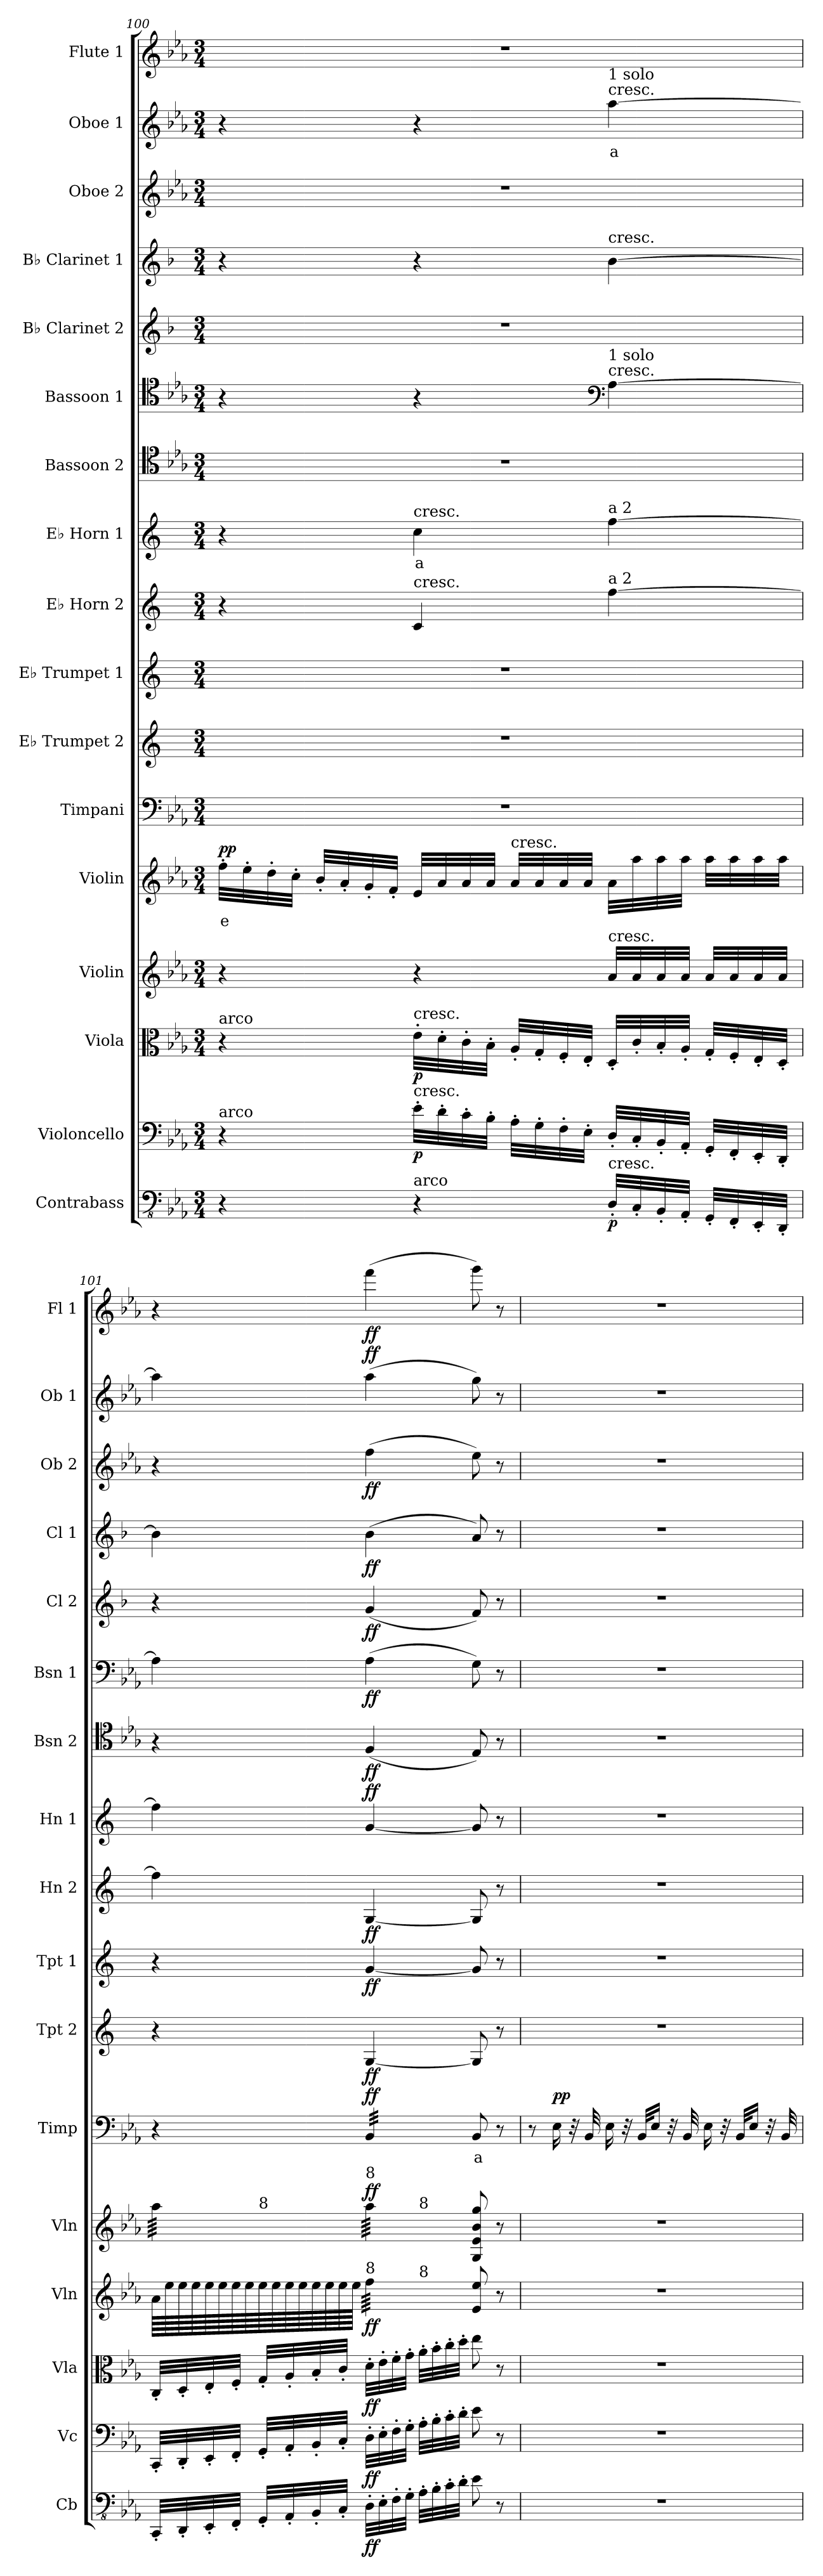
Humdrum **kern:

**kern	**dynam	**kern	**dynam	**kern	**dynam	**kern	**dynam	**kern	**text	**dynam	**kern	**text	**dynam	**kern	**dynam	**kern	**dynam	**kern	**dynam	**kern	**text	**dynam	**kern	**dynam	**kern	**dynam	**kern	**dynam	**kern	**dynam	**kern	**dynam	**kern	**text	**dynam	**kern	**dynam
*part17	*part17	*part16	*part16	*part15	*part15	*part14	*part14	*part13	*part13	*part13	*part12	*part12	*part12	*part11	*part11	*part10	*part10	*part9	*part9	*part8	*part8	*part8	*part7	*part7	*part6	*part6	*part5	*part5	*part4	*part4	*part3	*part3	*part2	*part2	*part2	*part1	*part1
*staff17	*staff17	*staff16	*staff16	*staff15	*staff15	*staff14	*staff14	*staff13	*staff13	*staff13	*staff12	*staff12	*staff12	*staff11	*staff11	*staff10	*staff10	*staff9	*staff9	*staff8	*staff8	*staff8	*staff7	*staff7	*staff6	*staff6	*staff5	*staff5	*staff4	*staff4	*staff3	*staff3	*staff2	*staff2	*staff2	*staff1	*staff1
*I"Contrabass	*	*I"Violoncello	*	*I"Viola	*	*I"Violin	*	*I"Violin	*	*	*I"Timpani	*	*	*I"E♭ Trumpet 2	*	*I"E♭ Trumpet 1	*	*I"E♭ Horn 2	*	*I"E♭ Horn 1	*	*	*I"Bassoon 2	*	*I"Bassoon 1	*	*I"B♭ Clarinet 2	*	*I"B♭ Clarinet 1	*	*I"Oboe 2	*	*I"Oboe 1	*	*	*I"Flute 1	*
*I'Cb	*	*I'Vc	*	*I'Vla	*	*I'Vln	*	*I'Vln	*	*	*I'Timp	*	*	*I'Tpt 2	*	*I'Tpt 1	*	*I'Hn 2	*	*I'Hn 1	*	*	*I'Bsn 2	*	*I'Bsn 1	*	*I'Cl 2	*	*I'Cl 1	*	*I'Ob 2	*	*I'Ob 1	*	*	*I'Fl 1	*
*clefFv4	*	*clefF4	*	*clefC3	*	*clefG2	*	*clefG2	*	*	*clefF4	*	*	*clefG2	*	*clefG2	*	*clefG2	*	*clefG2	*	*	*clefC4	*	*clefC4	*	*clefG2	*	*clefG2	*	*clefG2	*	*clefG2	*	*	*clefG2	*
*	*	*	*	*	*	*	*	*	*	*	*	*	*	*ITrd-2c-3	*	*ITrd-2c-3	*	*ITrd5c9	*	*ITrd5c9	*	*	*	*	*	*	*ITrd1c2	*	*ITrd1c2	*	*	*	*	*	*	*	*
*k[b-e-a-]	*	*k[b-e-a-]	*	*k[b-e-a-]	*	*k[b-e-a-]	*	*k[b-e-a-]	*	*	*k[b-e-a-]	*	*	*k[b-e-a-]	*	*k[b-e-a-]	*	*k[b-e-a-]	*	*k[b-e-a-]	*	*	*k[b-e-a-]	*	*k[b-e-a-]	*	*k[b-e-a-]	*	*k[b-e-a-]	*	*k[b-e-a-]	*	*k[b-e-a-]	*	*	*k[b-e-a-]	*
*M3/4	*	*M3/4	*	*M3/4	*	*M3/4	*	*M3/4	*	*	*M3/4	*	*	*M3/4	*	*M3/4	*	*M3/4	*	*M3/4	*	*	*M3/4	*	*M3/4	*	*M3/4	*	*M3/4	*	*M3/4	*	*M3/4	*	*	*M3/4	*
=100	=100	=100	=100	=100	=100	=100	=100	=100	=100	=100	=100	=100	=100	=100	=100	=100	=100	=100	=100	=100	=100	=100	=100	=100	=100	=100	=100	=100	=100	=100	=100	=100	=100	=100	=100	=100	=100
!	!	!	!	!LO:TX:a:t=arco	!	!	!	!	!	!	!	!	!	!	!	!	!	!	!	!	!	!	!	!	!	!	!	!	!	!	!	!	!	!	!	!	!
!	!	!LO:TX:a:t=arco	!	!	!	!	!	!	!	!	!	!	!	!	!	!	!	!	!	!	!	!	!	!	!	!	!	!	!	!	!	!	!	!	!	!	!
!	!	!	!	!	!	!	!	!	!LO:LY:b:color=#FF0000	!LO:DY:b	!	!	!	!	!	!	!	!	!	!	!	!	!	!	!	!	!	!	!	!	!	!	!	!	!	!	!
4r	.	4r	.	4r	.	4r	.	32ff'\LLL	e	pp	2.r	.	.	2.r	.	2.r	.	4r	.	4r	.	.	2.r	.	4r	.	2.r	.	4r	.	2.r	.	4r	.	.	2.r	.
.	.	.	.	.	.	.	.	32ee-'\	.	.	.	.	.	.	.	.	.	.	.	.	.	.	.	.	.	.	.	.	.	.	.	.	.	.	.	.	.
.	.	.	.	.	.	.	.	32dd'\	.	.	.	.	.	.	.	.	.	.	.	.	.	.	.	.	.	.	.	.	.	.	.	.	.	.	.	.	.
.	.	.	.	.	.	.	.	32cc'\JJJ	.	.	.	.	.	.	.	.	.	.	.	.	.	.	.	.	.	.	.	.	.	.	.	.	.	.	.	.	.
.	.	.	.	.	.	.	.	32b-'/LLL	.	.	.	.	.	.	.	.	.	.	.	.	.	.	.	.	.	.	.	.	.	.	.	.	.	.	.	.	.
.	.	.	.	.	.	.	.	32a-'/	.	.	.	.	.	.	.	.	.	.	.	.	.	.	.	.	.	.	.	.	.	.	.	.	.	.	.	.	.
.	.	.	.	.	.	.	.	32g'/	.	.	.	.	.	.	.	.	.	.	.	.	.	.	.	.	.	.	.	.	.	.	.	.	.	.	.	.	.
.	.	.	.	.	.	.	.	32f'/JJJ	.	.	.	.	.	.	.	.	.	.	.	.	.	.	.	.	.	.	.	.	.	.	.	.	.	.	.	.	.
!	!	!	!	!	!	!	!	!	!	!	!	!	!	!	!	!	!	!	!	!LO:TX:a:t=cresc.	!	!	!	!	!	!	!	!	!	!	!	!	!	!	!	!	!
!	!	!	!	!	!	!	!	!	!	!	!	!	!	!	!	!	!	!LO:TX:a:t=cresc.	!	!	!	!	!	!	!	!	!	!	!	!	!	!	!	!	!	!	!
!	!	!	!	!LO:TX:a:t=cresc.	!	!	!	!	!	!	!	!	!	!	!	!	!	!	!	!	!	!	!	!	!	!	!	!	!	!	!	!	!	!	!	!	!
!	!	!LO:TX:a:t=cresc.	!	!	!	!	!	!	!	!	!	!	!	!	!	!	!	!	!	!	!	!	!	!	!	!	!	!	!	!	!	!	!	!	!	!	!
!LO:TX:a:t=arco	!	!	!	!	!	!	!	!	!	!	!	!	!	!	!	!	!	!	!	!	!	!	!	!	!	!	!	!	!	!	!	!	!	!	!	!	!
!	!	!	!LO:DY:b	!	!LO:DY:b	!	!	!	!	!	!	!	!	!	!	!	!	!	!	!	!LO:LY:b:color=#FF0000	!	!	!	!	!	!	!	!	!	!	!	!	!	!	!	!
4r	.	32e-'\LLL	p	32e-'\LLL	p	4r	.	32e-/LLL	.	.	.	.	.	.	.	.	.	4E-/	.	4e-\	a	.	.	.	4r	.	.	.	4r	.	.	.	4r	.	.	.	.
.	.	32d'\	.	32d'\	.	.	.	32a-/	.	.	.	.	.	.	.	.	.	.	.	.	.	.	.	.	.	.	.	.	.	.	.	.	.	.	.	.	.
.	.	32c'\	.	32c'\	.	.	.	32a-/	.	.	.	.	.	.	.	.	.	.	.	.	.	.	.	.	.	.	.	.	.	.	.	.	.	.	.	.	.
.	.	32B-'\JJJ	.	32B-'\JJJ	.	.	.	32a-/JJJ	.	.	.	.	.	.	.	.	.	.	.	.	.	.	.	.	.	.	.	.	.	.	.	.	.	.	.	.	.
!	!	!	!	!	!	!	!	!LO:TX:a:t=cresc.	!	!	!	!	!	!	!	!	!	!	!	!	!	!	!	!	!	!	!	!	!	!	!	!	!	!	!	!	!
.	.	32A-'\LLL	.	32A-'/LLL	.	.	.	32a-/LLL	.	.	.	.	.	.	.	.	.	.	.	.	.	.	.	.	.	.	.	.	.	.	.	.	.	.	.	.	.
.	.	32G'\	.	32G'/	.	.	.	32a-/	.	.	.	.	.	.	.	.	.	.	.	.	.	.	.	.	.	.	.	.	.	.	.	.	.	.	.	.	.
.	.	32F'\	.	32F'/	.	.	.	32a-/	.	.	.	.	.	.	.	.	.	.	.	.	.	.	.	.	.	.	.	.	.	.	.	.	.	.	.	.	.
.	.	32E-'\JJJ	.	32E-'/JJJ	.	.	.	32a-/JJJ	.	.	.	.	.	.	.	.	.	.	.	.	.	.	.	.	.	.	.	.	.	.	.	.	.	.	.	.	.
*	*	*	*	*	*	*	*	*	*	*	*	*	*	*	*	*	*	*	*	*	*	*	*	*	*clefF4	*	*	*	*	*	*	*	*	*	*	*	*
!	!	!	!	!	!	!	!	!	!	!	!	!	!	!	!	!	!	!	!	!	!	!	!	!	!	!	!	!	!	!	!	!	!LO:TX:a:t=cresc.	!	!	!	!
!	!	!	!	!	!	!	!	!	!	!	!	!	!	!	!	!	!	!	!	!	!	!	!	!	!	!	!	!	!	!	!	!	!LO:TX:a:t=1 solo	!	!	!	!
!	!	!	!	!	!	!	!	!	!	!	!	!	!	!	!	!	!	!	!	!	!	!	!	!	!	!	!	!	!LO:TX:a:t=cresc.	!	!	!	!	!	!	!	!
!	!	!	!	!	!	!	!	!	!	!	!	!	!	!	!	!	!	!	!	!	!	!	!	!	!LO:TX:a:t=cresc.	!	!	!	!	!	!	!	!	!	!	!	!
!	!	!	!	!	!	!	!	!	!	!	!	!	!	!	!	!	!	!	!	!	!	!	!	!	!LO:TX:a:t=1 solo	!	!	!	!	!	!	!	!	!	!	!	!
!	!	!	!	!	!	!	!	!	!	!	!	!	!	!	!	!	!	!	!	!LO:TX:a:t=a 2	!	!	!	!	!	!	!	!	!	!	!	!	!	!	!	!	!
!	!	!	!	!	!	!	!	!	!	!	!	!	!	!	!	!	!	!LO:TX:a:t=a 2	!	!	!	!	!	!	!	!	!	!	!	!	!	!	!	!	!	!	!
!	!	!	!	!	!	!LO:TX:a:t=cresc.	!	!	!	!	!	!	!	!	!	!	!	!	!	!	!	!	!	!	!	!	!	!	!	!	!	!	!	!	!	!	!
!LO:TX:a:t=cresc.	!	!	!	!	!	!	!	!	!	!	!	!	!	!	!	!	!	!	!	!	!	!	!	!	!	!	!	!	!	!	!	!	!	!	!	!	!
!	!LO:DY:b	!	!	!	!	!	!	!	!	!	!	!	!	!	!	!	!	!	!	!	!	!	!	!	!	!	!	!	!	!	!	!	!	!LO:LY:b:color=#FF0000	!	!	!
32DD'/LLL	p	32D'/LLL	.	32D'/LLL	.	32a-/LLL	.	32a-\LLL	.	.	.	.	.	.	.	.	.	[4a-\	.	[4a-\	.	.	.	.	[4A-\	.	.	.	[4a-\	.	.	.	[4aa-\	a	.	.	.
32CC'/	.	32C'/	.	32c'/	.	32a-/	.	32aa-\	.	.	.	.	.	.	.	.	.	.	.	.	.	.	.	.	.	.	.	.	.	.	.	.	.	.	.	.	.
32BBB-'/	.	32BB-'/	.	32B-'/	.	32a-/	.	32aa-\	.	.	.	.	.	.	.	.	.	.	.	.	.	.	.	.	.	.	.	.	.	.	.	.	.	.	.	.	.
32AAA-'/JJJ	.	32AA-'/JJJ	.	32A-'/JJJ	.	32a-/JJJ	.	32aa-\JJJ	.	.	.	.	.	.	.	.	.	.	.	.	.	.	.	.	.	.	.	.	.	.	.	.	.	.	.	.	.
32GGG'/LLL	.	32GG'/LLL	.	32G'/LLL	.	32a-/LLL	.	32aa-\LLL	.	.	.	.	.	.	.	.	.	.	.	.	.	.	.	.	.	.	.	.	.	.	.	.	.	.	.	.	.
32FFF'/	.	32FF'/	.	32F'/	.	32a-/	.	32aa-\	.	.	.	.	.	.	.	.	.	.	.	.	.	.	.	.	.	.	.	.	.	.	.	.	.	.	.	.	.
32EEE-'/	.	32EE-'/	.	32E-'/	.	32a-/	.	32aa-\	.	.	.	.	.	.	.	.	.	.	.	.	.	.	.	.	.	.	.	.	.	.	.	.	.	.	.	.	.
32DDD'/JJJ	.	32DD'/JJJ	.	32D'/JJJ	.	32a-/JJJ	.	32aa-\JJJ	.	.	.	.	.	.	.	.	.	.	.	.	.	.	.	.	.	.	.	.	.	.	.	.	.	.	.	.	.
!!LO:PB:g=z
=101	=101	=101	=101	=101	=101	=101	=101	=101	=101	=101	=101	=101	=101	=101	=101	=101	=101	=101	=101	=101	=101	=101	=101	=101	=101	=101	=101	=101	=101	=101	=101	=101	=101	=101	=101	=101	=101
!	!	!	!	!	!	!	!	!LO:TX:a:t=8	!	!	!	!	!	!	!	!	!	!	!	!	!	!	!	!	!	!	!	!	!	!	!	!	!	!	!	!	!
*	*	*	*	*	*	*	*	*tremolo	*	*	*	*	*	*	*	*	*	*	*	*	*	*	*	*	*	*	*	*	*	*	*	*	*	*	*	*	*
32CCC'/LLL	.	32CC'/LLL	.	32C'/LLL	.	64a-\LLLL	.	64aa-\LLLL	.	.	4r	.	.	4r	.	4r	.	4a-\]	.	4a-\]	.	.	4r	.	4A-\]	.	4r	.	4a-\]	.	4r	.	4aa-\]	.	.	4r	.
.	.	.	.	.	.	64ee-\	.	64aa-\	.	.	.	.	.	.	.	.	.	.	.	.	.	.	.	.	.	.	.	.	.	.	.	.	.	.	.	.	.
32DDD'/	.	32DD'/	.	32D'/	.	64ee-\	.	64aa-\	.	.	.	.	.	.	.	.	.	.	.	.	.	.	.	.	.	.	.	.	.	.	.	.	.	.	.	.	.
.	.	.	.	.	.	64ee-\	.	64aa-\	.	.	.	.	.	.	.	.	.	.	.	.	.	.	.	.	.	.	.	.	.	.	.	.	.	.	.	.	.
32EEE-'/	.	32EE-'/	.	32E-'/	.	64ee-\	.	64aa-\	.	.	.	.	.	.	.	.	.	.	.	.	.	.	.	.	.	.	.	.	.	.	.	.	.	.	.	.	.
.	.	.	.	.	.	64ee-\	.	64aa-\	.	.	.	.	.	.	.	.	.	.	.	.	.	.	.	.	.	.	.	.	.	.	.	.	.	.	.	.	.
32FFF'/JJJ	.	32FF'/JJJ	.	32F'/JJJ	.	64ee-\	.	64aa-\	.	.	.	.	.	.	.	.	.	.	.	.	.	.	.	.	.	.	.	.	.	.	.	.	.	.	.	.	.
.	.	.	.	.	.	64ee-\JJJ	.	64aa-\	.	.	.	.	.	.	.	.	.	.	.	.	.	.	.	.	.	.	.	.	.	.	.	.	.	.	.	.	.
!	!	!	!	!	!	!	!	!LO:TX:a:t=8	!	!	!	!	!	!	!	!	!	!	!	!	!	!	!	!	!	!	!	!	!	!	!	!	!	!	!	!	!
!	!	!	!	!	!	!LO:TX:a:t=8	!	!	!	!	!	!	!	!	!	!	!	!	!	!	!	!	!	!	!	!	!	!	!	!	!	!	!	!	!	!	!
*	*	*	*	*	*	*tremolo	*	*	*	*	*	*	*	*	*	*	*	*	*	*	*	*	*	*	*	*	*	*	*	*	*	*	*	*	*	*	*
32GGG'/LLL	.	32GG'/LLL	.	32G'/LLL	.	64ee-\	.	64aa-\	.	.	.	.	.	.	.	.	.	.	.	.	.	.	.	.	.	.	.	.	.	.	.	.	.	.	.	.	.
.	.	.	.	.	.	64ee-\	.	64aa-\	.	.	.	.	.	.	.	.	.	.	.	.	.	.	.	.	.	.	.	.	.	.	.	.	.	.	.	.	.
32AAA-'/	.	32AA-'/	.	32A-'/	.	64ee-\	.	64aa-\	.	.	.	.	.	.	.	.	.	.	.	.	.	.	.	.	.	.	.	.	.	.	.	.	.	.	.	.	.
.	.	.	.	.	.	64ee-\	.	64aa-\	.	.	.	.	.	.	.	.	.	.	.	.	.	.	.	.	.	.	.	.	.	.	.	.	.	.	.	.	.
32BBB-'/	.	32BB-'/	.	32B-'/	.	64ee-\	.	64aa-\	.	.	.	.	.	.	.	.	.	.	.	.	.	.	.	.	.	.	.	.	.	.	.	.	.	.	.	.	.
.	.	.	.	.	.	64ee-\	.	64aa-\	.	.	.	.	.	.	.	.	.	.	.	.	.	.	.	.	.	.	.	.	.	.	.	.	.	.	.	.	.
32CC'/JJJ	.	32C'/JJJ	.	32c'/JJJ	.	64ee-\	.	64aa-\	.	.	.	.	.	.	.	.	.	.	.	.	.	.	.	.	.	.	.	.	.	.	.	.	.	.	.	.	.
.	.	.	.	.	.	64ee-\JJJJ	.	64aa-\JJJJ	.	.	.	.	.	.	.	.	.	.	.	.	.	.	.	.	.	.	.	.	.	.	.	.	.	.	.	.	.
!	!	!	!	!	!	!	!	!LO:TX:a:t=8	!	!	!	!	!	!	!	!	!	!	!	!	!	!	!	!	!	!	!	!	!	!	!	!	!	!	!	!	!
!	!	!	!	!	!	!LO:TX:a:t=8	!	!	!	!	!	!	!	!	!	!	!	!	!	!	!	!	!	!	!	!	!	!	!	!	!	!	!	!	!	!	!
!	!LO:DY:b	!	!LO:DY:b	!	!LO:DY:b	!	!LO:DY:b	!	!	!LO:DY:b	!	!	!LO:DY:b	!	!LO:DY:b	!	!LO:DY:b	!	!LO:DY:b	!	!	!LO:DY:b	!	!LO:DY:b	!	!LO:DY:b	!	!LO:DY:b	!	!LO:DY:b	!	!LO:DY:b	!	!	!LO:DY:b	!	!LO:DY:b
*	*	*	*	*	*	*	*	*	*	*	*tremolo	*	*	*	*	*	*	*	*	*	*	*	*	*	*	*	*	*	*	*	*	*	*	*	*	*	*
32DD'\LLL	ff	32D'\LLL	ff	32d'\LLL	ff	64ff\LLLL	ff	64aa-\LLLL	.	ff	32BB-/LLL	.	ff	[4B-/	ff	[4b-/	ff	[4BB-/	ff	[4B-/	.	ff	(4F/	ff	(4A-\	ff	(4f/	ff	(4a-\	ff	(4ff\	ff	(4aa-\	.	ff	(4fff\	ff
.	.	.	.	.	.	64ff\	.	64aa-\	.	.	.	.	.	.	.	.	.	.	.	.	.	.	.	.	.	.	.	.	.	.	.	.	.	.	.	.	.
32EE-'\	.	32E-'\	.	32e-'\	.	64ff\	.	64aa-\	.	.	32BB-/	.	.	.	.	.	.	.	.	.	.	.	.	.	.	.	.	.	.	.	.	.	.	.	.	.	.
.	.	.	.	.	.	64ff\	.	64aa-\	.	.	.	.	.	.	.	.	.	.	.	.	.	.	.	.	.	.	.	.	.	.	.	.	.	.	.	.	.
32FF'\	.	32F'\	.	32f'\	.	64ff\	.	64aa-\	.	.	32BB-/	.	.	.	.	.	.	.	.	.	.	.	.	.	.	.	.	.	.	.	.	.	.	.	.	.	.
.	.	.	.	.	.	64ff\	.	64aa-\	.	.	.	.	.	.	.	.	.	.	.	.	.	.	.	.	.	.	.	.	.	.	.	.	.	.	.	.	.
32GG'\JJJ	.	32G'\JJJ	.	32g'\JJJ	.	64ff\	.	64aa-\	.	.	32BB-/	.	.	.	.	.	.	.	.	.	.	.	.	.	.	.	.	.	.	.	.	.	.	.	.	.	.
.	.	.	.	.	.	64ff\	.	64aa-\	.	.	.	.	.	.	.	.	.	.	.	.	.	.	.	.	.	.	.	.	.	.	.	.	.	.	.	.	.
!	!	!	!	!	!	!	!	!LO:TX:a:t=8	!	!	!	!	!	!	!	!	!	!	!	!	!	!	!	!	!	!	!	!	!	!	!	!	!	!	!	!	!
!	!	!	!	!	!	!LO:TX:a:t=8	!	!	!	!	!	!	!	!	!	!	!	!	!	!	!	!	!	!	!	!	!	!	!	!	!	!	!	!	!	!	!
32AA-'\LLL	.	32A-'\LLL	.	32a-'\LLL	.	64ff\	.	64aa-\	.	.	32BB-/	.	.	.	.	.	.	.	.	.	.	.	.	.	.	.	.	.	.	.	.	.	.	.	.	.	.
.	.	.	.	.	.	64ff\	.	64aa-\	.	.	.	.	.	.	.	.	.	.	.	.	.	.	.	.	.	.	.	.	.	.	.	.	.	.	.	.	.
32BB-'\	.	32B-'\	.	32b-'\	.	64ff\	.	64aa-\	.	.	32BB-/	.	.	.	.	.	.	.	.	.	.	.	.	.	.	.	.	.	.	.	.	.	.	.	.	.	.
.	.	.	.	.	.	64ff\	.	64aa-\	.	.	.	.	.	.	.	.	.	.	.	.	.	.	.	.	.	.	.	.	.	.	.	.	.	.	.	.	.
32C'\	.	32c'\	.	32cc'\	.	64ff\	.	64aa-\	.	.	32BB-/	.	.	.	.	.	.	.	.	.	.	.	.	.	.	.	.	.	.	.	.	.	.	.	.	.	.
.	.	.	.	.	.	64ff\	.	64aa-\	.	.	.	.	.	.	.	.	.	.	.	.	.	.	.	.	.	.	.	.	.	.	.	.	.	.	.	.	.
32D'\JJJ	.	32d'\JJJ	.	32dd'\JJJ	.	64ff\	.	64aa-\	.	.	32BB-/JJJ	.	.	.	.	.	.	.	.	.	.	.	.	.	.	.	.	.	.	.	.	.	.	.	.	.	.
*	*	*	*	*	*	*	*	*	*	*	*Xtremolo	*	*	*	*	*	*	*	*	*	*	*	*	*	*	*	*	*	*	*	*	*	*	*	*	*	*
.	.	.	.	.	.	64ff\JJJJ	.	64aa-\JJJJ	.	.	.	.	.	.	.	.	.	.	.	.	.	.	.	.	.	.	.	.	.	.	.	.	.	.	.	.	.
*	*	*	*	*	*	*	*	*Xtremolo	*	*	*	*	*	*	*	*	*	*	*	*	*	*	*	*	*	*	*	*	*	*	*	*	*	*	*	*	*
*	*	*	*	*	*	*Xtremolo	*	*	*	*	*	*	*	*	*	*	*	*	*	*	*	*	*	*	*	*	*	*	*	*	*	*	*	*	*	*	*
!	!	!	!	!	!	!	!	!	!	!	!	!LO:LY:b:color=#FF0000	!	!	!	!	!	!	!	!	!	!	!	!	!	!	!	!	!	!	!	!	!	!	!	!	!
8E-\	.	8e-\	.	8ee-\	.	8e-/ 8ee-/	.	8G/ 8e-/ 8b-/ 8gg/	.	.	8BB-/	a	.	8B-/]	.	8b-/]	.	8BB-/]	.	8B-/]	.	.	8E-/)	.	8G\)	.	8e-/)	.	8g/)	.	8ee-\)	.	8gg\)	.	.	8ggg\)	.
8r	.	8r	.	8r	.	8r	.	8r	.	.	8r	.	.	8r	.	8r	.	8r	.	8r	.	.	8r	.	8r	.	8r	.	8r	.	8r	.	8r	.	.	8r	.
=102	=102	=102	=102	=102	=102	=102	=102	=102	=102	=102	=102	=102	=102	=102	=102	=102	=102	=102	=102	=102	=102	=102	=102	=102	=102	=102	=102	=102	=102	=102	=102	=102	=102	=102	=102	=102	=102
2.r	.	2.r	.	2.r	.	2.r	.	2.r	.	.	8r	.	.	2.r	.	2.r	.	2.r	.	2.r	.	.	2.r	.	2.r	.	2.r	.	2.r	.	2.r	.	2.r	.	.	2.r	.
!	!	!	!	!	!	!	!	!	!	!	!	!	!LO:DY:b	!	!	!	!	!	!	!	!	!	!	!	!	!	!	!	!	!	!	!	!	!	!	!	!
.	.	.	.	.	.	.	.	.	.	.	16E-\	.	pp	.	.	.	.	.	.	.	.	.	.	.	.	.	.	.	.	.	.	.	.	.	.	.	.
.	.	.	.	.	.	.	.	.	.	.	32r	.	.	.	.	.	.	.	.	.	.	.	.	.	.	.	.	.	.	.	.	.	.	.	.	.	.
.	.	.	.	.	.	.	.	.	.	.	32BB-/	.	.	.	.	.	.	.	.	.	.	.	.	.	.	.	.	.	.	.	.	.	.	.	.	.	.
.	.	.	.	.	.	.	.	.	.	.	16E-\	.	.	.	.	.	.	.	.	.	.	.	.	.	.	.	.	.	.	.	.	.	.	.	.	.	.
.	.	.	.	.	.	.	.	.	.	.	32r	.	.	.	.	.	.	.	.	.	.	.	.	.	.	.	.	.	.	.	.	.	.	.	.	.	.
.	.	.	.	.	.	.	.	.	.	.	32BB-/KLL	.	.	.	.	.	.	.	.	.	.	.	.	.	.	.	.	.	.	.	.	.	.	.	.	.	.
.	.	.	.	.	.	.	.	.	.	.	16E-/JJ	.	.	.	.	.	.	.	.	.	.	.	.	.	.	.	.	.	.	.	.	.	.	.	.	.	.
.	.	.	.	.	.	.	.	.	.	.	32r	.	.	.	.	.	.	.	.	.	.	.	.	.	.	.	.	.	.	.	.	.	.	.	.	.	.
.	.	.	.	.	.	.	.	.	.	.	32BB-/	.	.	.	.	.	.	.	.	.	.	.	.	.	.	.	.	.	.	.	.	.	.	.	.	.	.
.	.	.	.	.	.	.	.	.	.	.	16E-\	.	.	.	.	.	.	.	.	.	.	.	.	.	.	.	.	.	.	.	.	.	.	.	.	.	.
.	.	.	.	.	.	.	.	.	.	.	32r	.	.	.	.	.	.	.	.	.	.	.	.	.	.	.	.	.	.	.	.	.	.	.	.	.	.
.	.	.	.	.	.	.	.	.	.	.	32BB-/KLL	.	.	.	.	.	.	.	.	.	.	.	.	.	.	.	.	.	.	.	.	.	.	.	.	.	.
.	.	.	.	.	.	.	.	.	.	.	16E-/JJ	.	.	.	.	.	.	.	.	.	.	.	.	.	.	.	.	.	.	.	.	.	.	.	.	.	.
.	.	.	.	.	.	.	.	.	.	.	32r	.	.	.	.	.	.	.	.	.	.	.	.	.	.	.	.	.	.	.	.	.	.	.	.	.	.
.	.	.	.	.	.	.	.	.	.	.	32BB-/	.	.	.	.	.	.	.	.	.	.	.	.	.	.	.	.	.	.	.	.	.	.	.	.	.	.
=	=	=	=	=	=	=	=	=	=	=	=	=	=	=	=	=	=	=	=	=	=	=	=	=	=	=	=	=	=	=	=	=	=	=	=	=	=
*-	*-	*-	*-	*-	*-	*-	*-	*-	*-	*-	*-	*-	*-	*-	*-	*-	*-	*-	*-	*-	*-	*-	*-	*-	*-	*-	*-	*-	*-	*-	*-	*-	*-	*-	*-	*-	*-
